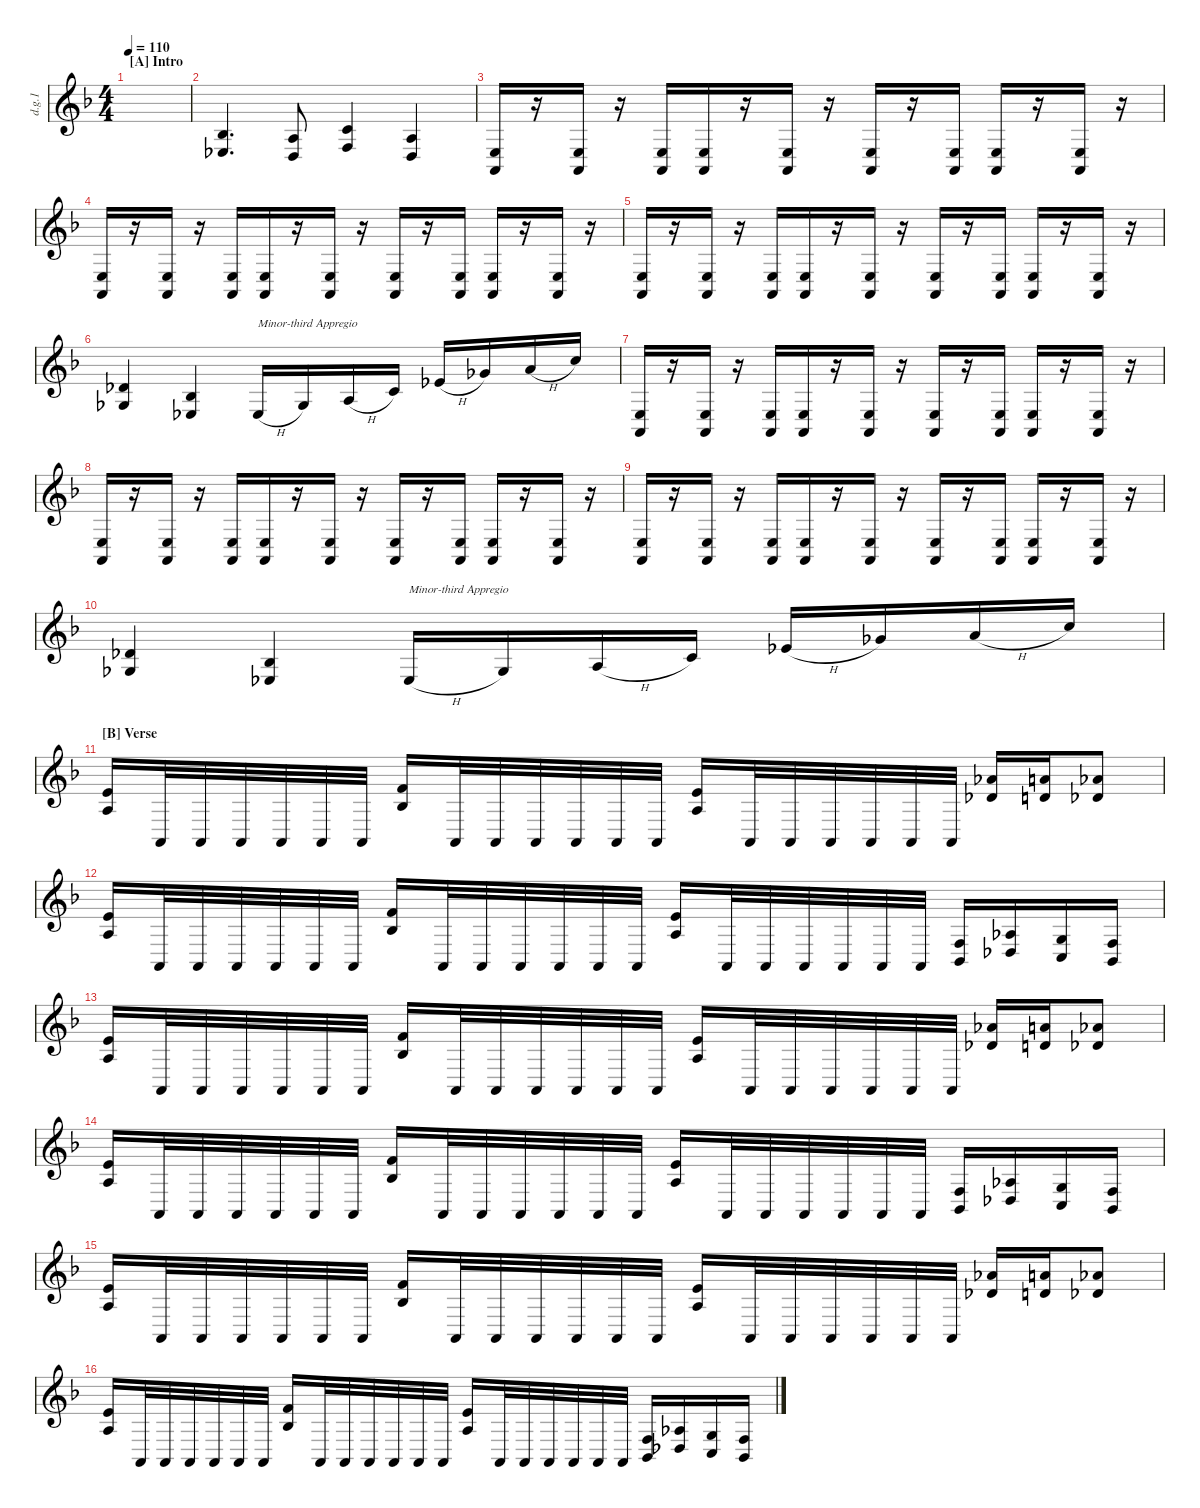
\defaultSystemsLayout 4
\hideDynamics
\bracketExtendMode nobrackets
\otherSystemsTrackNameOrientation horizontal
\track ("Distortion Guitar 1" "d.g.1") {instrument distortionguitar}
\staff {score}
\tuning (E4 B3 G3 D3 A2 E2 A1)
\ts (4 4)
\section ("A" "Intro")
\tempo 110
\clef g2
\ks dminor
|
(6.6{acc b} 6.7{acc b}).4{d beam Up} (5.6{acc forcenatural} 5.7{acc forcenatural}).8{beam Up} (8.6{acc forcenatural} 8.7{acc forcenatural}).4{beam Up} (5.6{acc forcenatural} 5.7{acc forcenatural}).4{beam Up} |
(0.6{acc forcenatural} 0.7{acc forcenatural}).16{beam Up} r.16{beam Up} (0.6{acc forcenatural} 0.7{acc forcenatural}).16{beam Up} r.16{beam Up} (0.6{acc forcenatural} 0.7{acc forcenatural}).16{beam Up} (0.6{acc forcenatural} 0.7{acc forcenatural}).16{beam Up} r.16{beam Up} (0.6{acc forcenatural} 0.7{acc forcenatural}).16{beam Up} r.16{beam Up} (0.6{acc forcenatural} 0.7{acc forcenatural}).16{beam Up} r.16{beam Up} (0.6{acc forcenatural} 0.7{acc forcenatural}).16{beam Up} (0.6{acc forcenatural} 0.7{acc forcenatural}).16{beam Up} r.16{beam Up} (0.6{acc forcenatural} 0.7{acc forcenatural}).16{beam Up} r.16{beam Up} |
(0.6{acc forcenatural} 0.7{acc forcenatural}).16{beam Up} r.16{beam Up} (0.6{acc forcenatural} 0.7{acc forcenatural}).16{beam Up} r.16{beam Up} (0.6{acc forcenatural} 0.7{acc forcenatural}).16{beam Up} (0.6{acc forcenatural} 0.7{acc forcenatural}).16{beam Up} r.16{beam Up} (0.6{acc forcenatural} 0.7{acc forcenatural}).16{beam Up} r.16{beam Up} (0.6{acc forcenatural} 0.7{acc forcenatural}).16{beam Up} r.16{beam Up} (0.6{acc forcenatural} 0.7{acc forcenatural}).16{beam Up} (0.6{acc forcenatural} 0.7{acc forcenatural}).16{beam Up} r.16{beam Up} (0.6{acc forcenatural} 0.7{acc forcenatural}).16{beam Up} r.16{beam Up} |
(0.6{acc forcenatural} 0.7{acc forcenatural}).16{beam Up} r.16{beam Up} (0.6{acc forcenatural} 0.7{acc forcenatural}).16{beam Up} r.16{beam Up} (0.6{acc forcenatural} 0.7{acc forcenatural}).16{beam Up} (0.6{acc forcenatural} 0.7{acc forcenatural}).16{beam Up} r.16{beam Up} (0.6{acc forcenatural} 0.7{acc forcenatural}).16{beam Up} r.16{beam Up} (0.6{acc forcenatural} 0.7{acc forcenatural}).16{beam Up} r.16{beam Up} (0.6{acc forcenatural} 0.7{acc forcenatural}).16{beam Up} (0.6{acc forcenatural} 0.7{acc forcenatural}).16{beam Up} r.16{beam Up} (0.6{acc forcenatural} 0.7{acc forcenatural}).16{beam Up} r.16{beam Up} |
(9.6{acc b} 9.7{acc b}).4{beam Up} (6.6{acc b} 6.7{acc b}).4{beam Up} 6.7{h acc b}.16{txt "Minor-third Appregio" beam Up} 9.7{acc b}.16{beam Up} 5.6{h acc forcenatural}.16{beam Up} 8.6{acc forcenatural}.16{beam Up} 6.5{h acc b}.16{beam Up} 9.5{acc b}.16{beam Up} 7.4{h acc forcenatural}.16{beam Up} 10.4{acc forcenatural}.16{beam Up} |
(0.6{acc forcenatural} 0.7{acc forcenatural}).16{beam Up} r.16{beam Up} (0.6{acc forcenatural} 0.7{acc forcenatural}).16{beam Up} r.16{beam Up} (0.6{acc forcenatural} 0.7{acc forcenatural}).16{beam Up} (0.6{acc forcenatural} 0.7{acc forcenatural}).16{beam Up} r.16{beam Up} (0.6{acc forcenatural} 0.7{acc forcenatural}).16{beam Up} r.16{beam Up} (0.6{acc forcenatural} 0.7{acc forcenatural}).16{beam Up} r.16{beam Up} (0.6{acc forcenatural} 0.7{acc forcenatural}).16{beam Up} (0.6{acc forcenatural} 0.7{acc forcenatural}).16{beam Up} r.16{beam Up} (0.6{acc forcenatural} 0.7{acc forcenatural}).16{beam Up} r.16{beam Up} |
(0.6{acc forcenatural} 0.7{acc forcenatural}).16{beam Up} r.16{beam Up} (0.6{acc forcenatural} 0.7{acc forcenatural}).16{beam Up} r.16{beam Up} (0.6{acc forcenatural} 0.7{acc forcenatural}).16{beam Up} (0.6{acc forcenatural} 0.7{acc forcenatural}).16{beam Up} r.16{beam Up} (0.6{acc forcenatural} 0.7{acc forcenatural}).16{beam Up} r.16{beam Up} (0.6{acc forcenatural} 0.7{acc forcenatural}).16{beam Up} r.16{beam Up} (0.6{acc forcenatural} 0.7{acc forcenatural}).16{beam Up} (0.6{acc forcenatural} 0.7{acc forcenatural}).16{beam Up} r.16{beam Up} (0.6{acc forcenatural} 0.7{acc forcenatural}).16{beam Up} r.16{beam Up} |
(0.6{acc forcenatural} 0.7{acc forcenatural}).16{beam Up} r.16{beam Up} (0.6{acc forcenatural} 0.7{acc forcenatural}).16{beam Up} r.16{beam Up} (0.6{acc forcenatural} 0.7{acc forcenatural}).16{beam Up} (0.6{acc forcenatural} 0.7{acc forcenatural}).16{beam Up} r.16{beam Up} (0.6{acc forcenatural} 0.7{acc forcenatural}).16{beam Up} r.16{beam Up} (0.6{acc forcenatural} 0.7{acc forcenatural}).16{beam Up} r.16{beam Up} (0.6{acc forcenatural} 0.7{acc forcenatural}).16{beam Up} (0.6{acc forcenatural} 0.7{acc forcenatural}).16{beam Up} r.16{beam Up} (0.6{acc forcenatural} 0.7{acc forcenatural}).16{beam Up} r.16{beam Up} |
(9.6{acc b} 9.7{acc b}).4{beam Up} (6.6{acc b} 6.7{acc b}).4{beam Up} 6.7{h acc b}.16{txt "Minor-third Appregio" beam Up} 9.7{acc b}.16{beam Up} 5.6{h acc forcenatural}.16{beam Up} 8.6{acc forcenatural}.16{beam Up} 6.5{h acc b}.16{beam Up} 9.5{acc b}.16{beam Up} 7.4{h acc forcenatural}.16{beam Up} 10.4{acc forcenatural}.16{beam Up} |
\section ("B" "Verse")
(7.5{acc forcenatural} 5.6{acc forcenatural}).16{beam Up} 0.7{acc forcenatural}.32{beam Up} 0.7{acc forcenatural}.32{beam Up} 0.7{acc forcenatural}.32{beam Up} 0.7{acc forcenatural}.32{beam Up} 0.7{acc forcenatural}.32{beam Up} 0.7{acc forcenatural}.32{beam Up} (8.5{acc forcenatural} 6.6{acc b}).16{beam Up} 0.7{acc forcenatural}.32{beam Up} 0.7{acc forcenatural}.32{beam Up} 0.7{acc forcenatural}.32{beam Up} 0.7{acc forcenatural}.32{beam Up} 0.7{acc forcenatural}.32{beam Up} 0.7{acc forcenatural}.32{beam Up} (7.5{acc forcenatural} 5.6{acc forcenatural}).16{beam Up} 0.7{acc forcenatural}.32{beam Up} 0.7{acc forcenatural}.32{beam Up} 0.7{acc forcenatural}.32{beam Up} 0.7{acc forcenatural}.32{beam Up} 0.7{acc forcenatural}.32{beam Up} 0.7{acc forcenatural}.32{beam Up} (11.5{acc b} 9.6{acc b}).16{beam Up} (12.5{acc forcenatural} 10.6{acc forcenatural}).16{beam Up} (11.5{acc b} 9.6{acc b}).8{beam Up} |
(7.5{acc forcenatural} 5.6{acc forcenatural}).16{beam Up} 0.7{acc forcenatural}.32{beam Up} 0.7{acc forcenatural}.32{beam Up} 0.7{acc forcenatural}.32{beam Up} 0.7{acc forcenatural}.32{beam Up} 0.7{acc forcenatural}.32{beam Up} 0.7{acc forcenatural}.32{beam Up} (8.5{acc forcenatural} 6.6{acc b}).16{beam Up} 0.7{acc forcenatural}.32{beam Up} 0.7{acc forcenatural}.32{beam Up} 0.7{acc forcenatural}.32{beam Up} 0.7{acc forcenatural}.32{beam Up} 0.7{acc forcenatural}.32{beam Up} 0.7{acc forcenatural}.32{beam Up} (7.5{acc forcenatural} 5.6{acc forcenatural}).16{beam Up} 0.7{acc forcenatural}.32{beam Up} 0.7{acc forcenatural}.32{beam Up} 0.7{acc forcenatural}.32{beam Up} 0.7{acc forcenatural}.32{beam Up} 0.7{acc forcenatural}.32{beam Up} 0.7{acc forcenatural}.32{beam Up} (1.6{acc forcenatural} 1.7{acc b}).16{beam Up} (4.6{acc b} 4.7{acc b}).16{beam Up} (3.6{acc forcenatural} 3.7{acc forcenatural}).16{beam Up} (1.6{acc forcenatural} 1.7{acc b}).16{beam Up} |
(7.5{acc forcenatural} 5.6{acc forcenatural}).16{beam Up} 0.7{acc forcenatural}.32{beam Up} 0.7{acc forcenatural}.32{beam Up} 0.7{acc forcenatural}.32{beam Up} 0.7{acc forcenatural}.32{beam Up} 0.7{acc forcenatural}.32{beam Up} 0.7{acc forcenatural}.32{beam Up} (8.5{acc forcenatural} 6.6{acc b}).16{beam Up} 0.7{acc forcenatural}.32{beam Up} 0.7{acc forcenatural}.32{beam Up} 0.7{acc forcenatural}.32{beam Up} 0.7{acc forcenatural}.32{beam Up} 0.7{acc forcenatural}.32{beam Up} 0.7{acc forcenatural}.32{beam Up} (7.5{acc forcenatural} 5.6{acc forcenatural}).16{beam Up} 0.7{acc forcenatural}.32{beam Up} 0.7{acc forcenatural}.32{beam Up} 0.7{acc forcenatural}.32{beam Up} 0.7{acc forcenatural}.32{beam Up} 0.7{acc forcenatural}.32{beam Up} 0.7{acc forcenatural}.32{beam Up} (11.5{acc b} 9.6{acc b}).16{beam Up} (12.5{acc forcenatural} 10.6{acc forcenatural}).16{beam Up} (11.5{acc b} 9.6{acc b}).8{beam Up} |
(7.5{acc forcenatural} 5.6{acc forcenatural}).16{beam Up} 0.7{acc forcenatural}.32{beam Up} 0.7{acc forcenatural}.32{beam Up} 0.7{acc forcenatural}.32{beam Up} 0.7{acc forcenatural}.32{beam Up} 0.7{acc forcenatural}.32{beam Up} 0.7{acc forcenatural}.32{beam Up} (8.5{acc forcenatural} 6.6{acc b}).16{beam Up} 0.7{acc forcenatural}.32{beam Up} 0.7{acc forcenatural}.32{beam Up} 0.7{acc forcenatural}.32{beam Up} 0.7{acc forcenatural}.32{beam Up} 0.7{acc forcenatural}.32{beam Up} 0.7{acc forcenatural}.32{beam Up} (7.5{acc forcenatural} 5.6{acc forcenatural}).16{beam Up} 0.7{acc forcenatural}.32{beam Up} 0.7{acc forcenatural}.32{beam Up} 0.7{acc forcenatural}.32{beam Up} 0.7{acc forcenatural}.32{beam Up} 0.7{acc forcenatural}.32{beam Up} 0.7{acc forcenatural}.32{beam Up} (1.6{acc forcenatural} 1.7{acc b}).16{beam Up} (4.6{acc b} 4.7{acc b}).16{beam Up} (3.6{acc forcenatural} 3.7{acc forcenatural}).16{beam Up} (1.6{acc forcenatural} 1.7{acc b}).16{beam Up} |
(7.5{acc forcenatural} 5.6{acc forcenatural}).16{beam Up} 0.7{acc forcenatural}.32{beam Up} 0.7{acc forcenatural}.32{beam Up} 0.7{acc forcenatural}.32{beam Up} 0.7{acc forcenatural}.32{beam Up} 0.7{acc forcenatural}.32{beam Up} 0.7{acc forcenatural}.32{beam Up} (8.5{acc forcenatural} 6.6{acc b}).16{beam Up} 0.7{acc forcenatural}.32{beam Up} 0.7{acc forcenatural}.32{beam Up} 0.7{acc forcenatural}.32{beam Up} 0.7{acc forcenatural}.32{beam Up} 0.7{acc forcenatural}.32{beam Up} 0.7{acc forcenatural}.32{beam Up} (7.5{acc forcenatural} 5.6{acc forcenatural}).16{beam Up} 0.7{acc forcenatural}.32{beam Up} 0.7{acc forcenatural}.32{beam Up} 0.7{acc forcenatural}.32{beam Up} 0.7{acc forcenatural}.32{beam Up} 0.7{acc forcenatural}.32{beam Up} 0.7{acc forcenatural}.32{beam Up} (11.5{acc b} 9.6{acc b}).16{beam Up} (12.5{acc forcenatural} 10.6{acc forcenatural}).16{beam Up} (11.5{acc b} 9.6{acc b}).8{beam Up} |
(7.5{acc forcenatural} 5.6{acc forcenatural}).16{beam Up} 0.7{acc forcenatural}.32{beam Up} 0.7{acc forcenatural}.32{beam Up} 0.7{acc forcenatural}.32{beam Up} 0.7{acc forcenatural}.32{beam Up} 0.7{acc forcenatural}.32{beam Up} 0.7{acc forcenatural}.32{beam Up} (8.5{acc forcenatural} 6.6{acc b}).16{beam Up} 0.7{acc forcenatural}.32{beam Up} 0.7{acc forcenatural}.32{beam Up} 0.7{acc forcenatural}.32{beam Up} 0.7{acc forcenatural}.32{beam Up} 0.7{acc forcenatural}.32{beam Up} 0.7{acc forcenatural}.32{beam Up} (7.5{acc forcenatural} 5.6{acc forcenatural}).16{beam Up} 0.7{acc forcenatural}.32{beam Up} 0.7{acc forcenatural}.32{beam Up} 0.7{acc forcenatural}.32{beam Up} 0.7{acc forcenatural}.32{beam Up} 0.7{acc forcenatural}.32{beam Up} 0.7{acc forcenatural}.32{beam Up} (1.6{acc forcenatural} 1.7{acc b}).16{beam Up} (4.6{acc b} 4.7{acc b}).16{beam Up} (3.6{acc forcenatural} 3.7{acc forcenatural}).16{beam Up} (1.6{acc forcenatural} 1.7{acc b}).16{beam Up}
